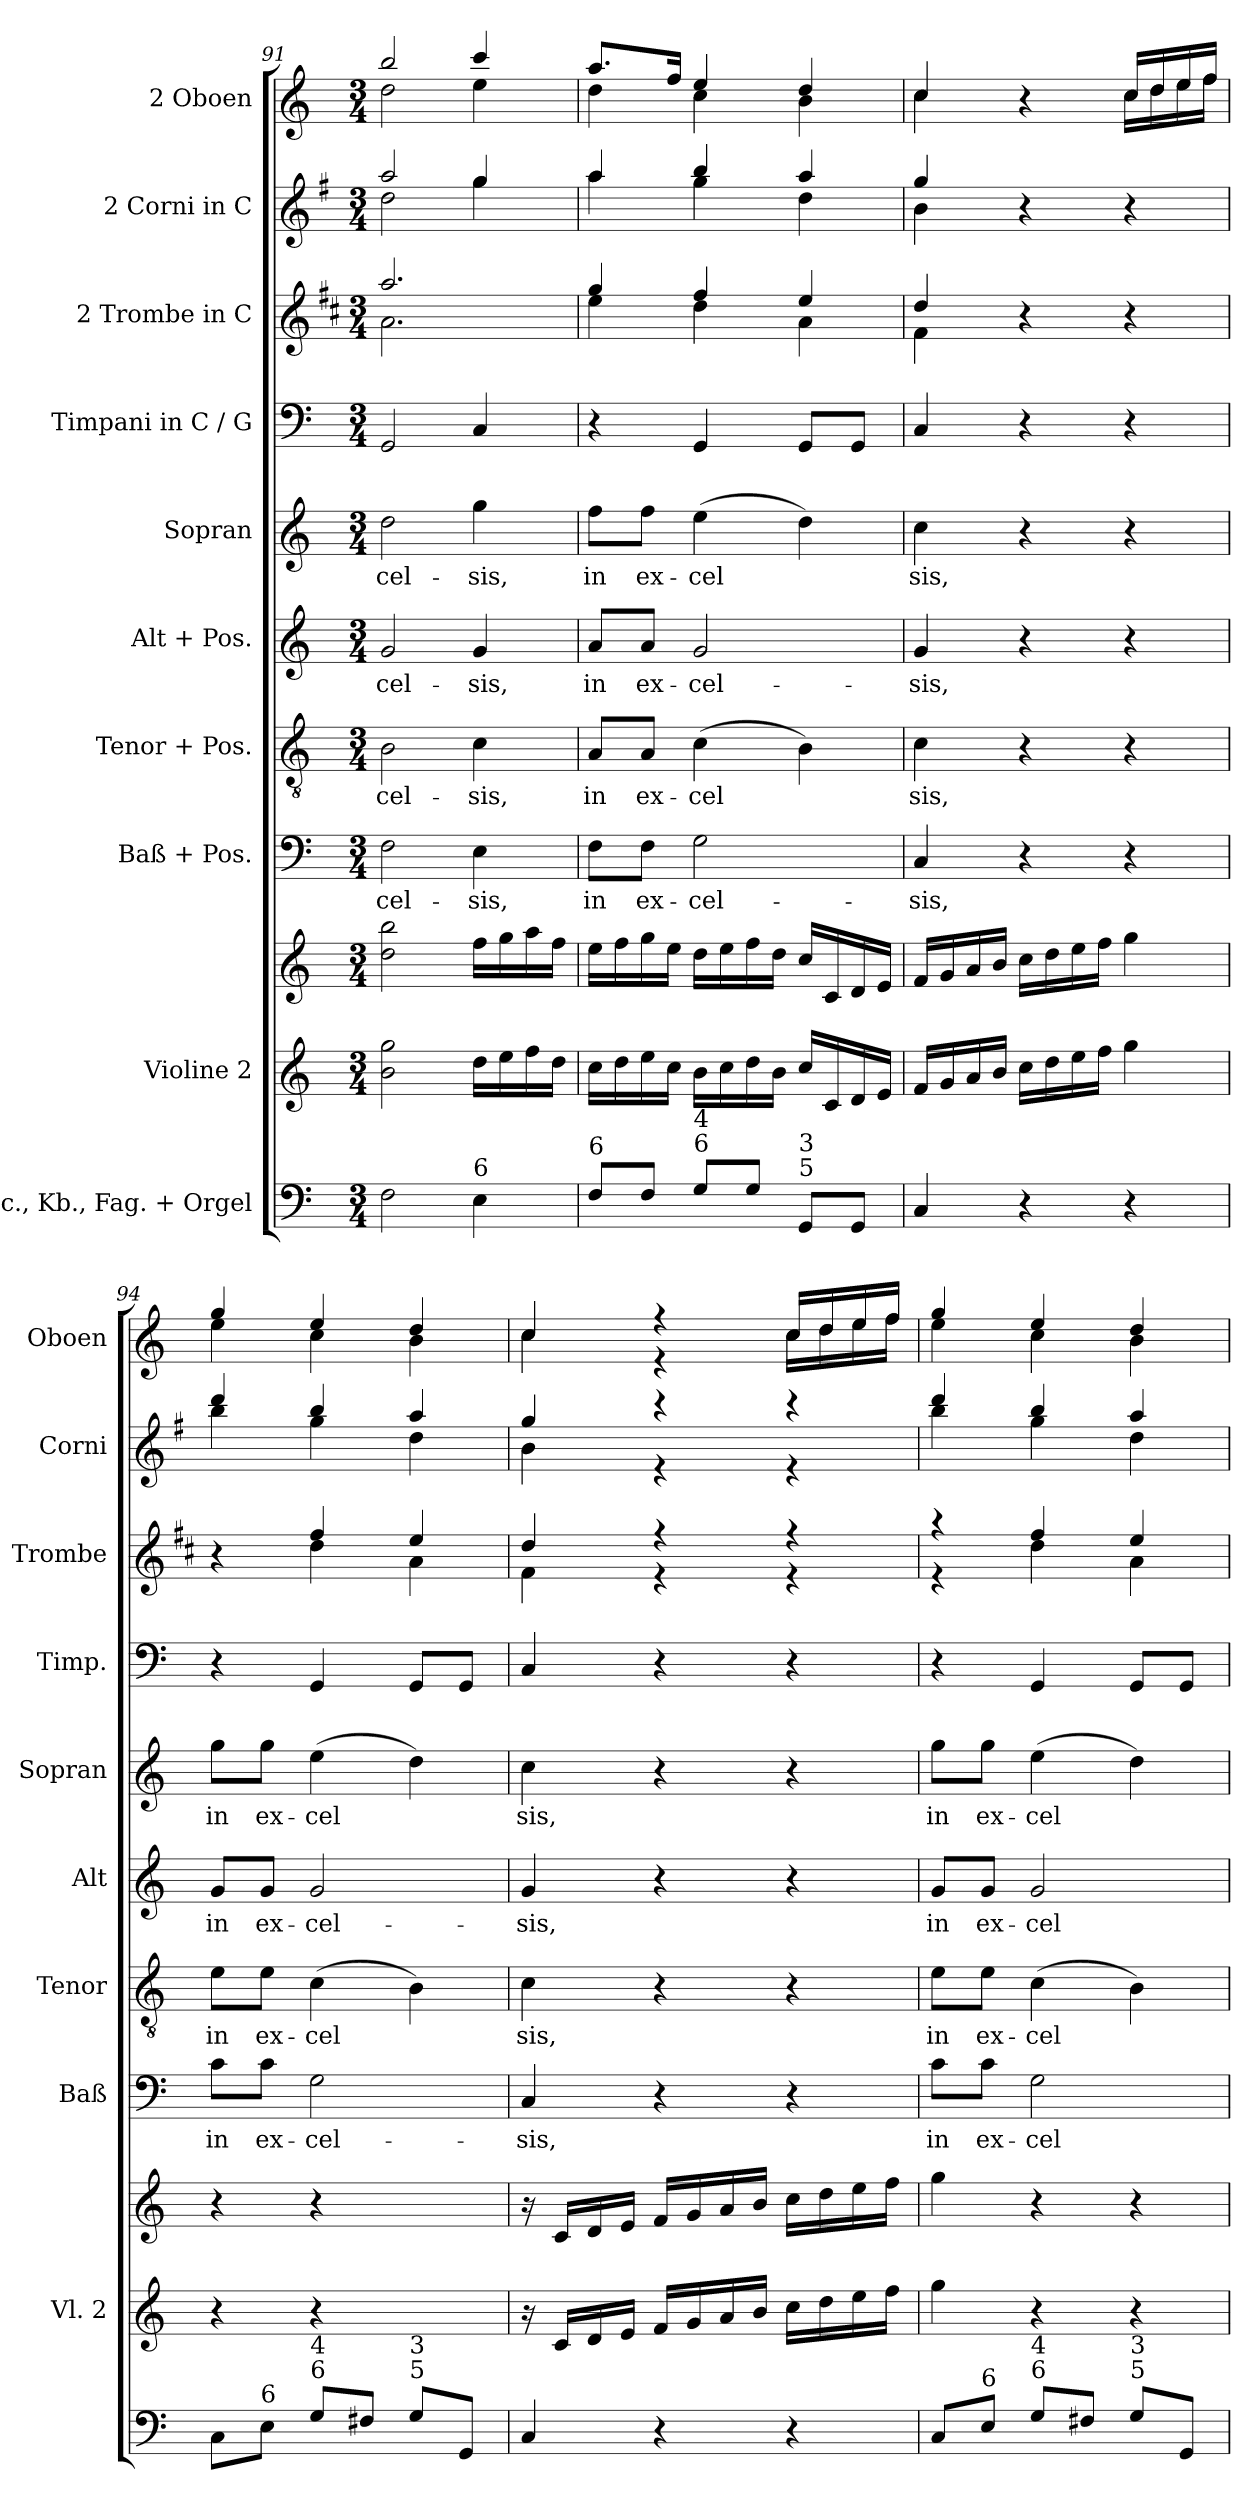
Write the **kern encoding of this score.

**kern	**kern	**kern	**kern	**text	**kern	**text	**kern	**text	**kern	**text	**kern	**kern	**kern	**kern
*part10	*part9	*part9	*part8	*part8	*part7	*part7	*part6	*part6	*part5	*part5	*part4	*part3	*part2	*part1
*staff11	*staff10	*staff9	*staff8	*staff8	*staff7	*staff7	*staff6	*staff6	*staff5	*staff5	*staff4	*staff3	*staff2	*staff1
*I"Vlc., Kb., Fag. + Orgel	*I"Violine 2	*	*I"Baß + Pos.	*	*I"Tenor + Pos.	*	*I"Alt + Pos.	*	*I"Sopran	*	*I"Timpani in C / G	*I"2 Trombe in C	*I"2 Corni in C	*I"2 Oboen
*	*I'Vl. 2	*	*I'Baß	*	*I'Tenor	*	*I'Alt	*	*I'Sopran	*	*I'Timp.	*I'Trombe	*I'Corni	*I'Oboen
!!LO:PB:g=z
*clefF4	*clefG2	*clefG2	*clefF4	*	*clefGv2	*	*clefG2	*	*clefG2	*	*clefF4	*clefG2	*clefG2	*clefG2
*	*	*	*	*	*	*	*	*	*	*	*	*ITrd1c2	*ITrd4c7	*
*k[]	*k[]	*k[]	*k[]	*	*k[]	*	*k[]	*	*k[]	*	*k[]	*k[]	*k[]	*k[]
*M3/4	*M3/4	*M3/4	*M3/4	*	*M3/4	*	*M3/4	*	*M3/4	*	*M3/4	*M3/4	*M3/4	*M3/4
=91	=91	=91	=91	=91	=91	=91	=91	=91	=91	=91	=91	=91	=91	=91
!	!	!	!	!LO:LY:b	!	!LO:LY:b	!	!LO:LY:b	!	!LO:LY:b	!	!	!	!
*	*	*	*	*	*	*	*	*	*	*	*	*^	*^	*^
2F\	2b\ 2gg\	2dd\ 2bb\	2F\	-cel-	2B\	-cel-	2g/	-cel-	2dd\	-cel-	2GG/	2.gg/	2.g\	2dd/	2g\	2bb/	2dd\
!LO:TX:a:t=6	!	!	!	!	!	!	!	!	!	!	!	!	!	!	!	!	!
!	!	!	!	!LO:LY:b	!	!LO:LY:b	!	!LO:LY:b	!	!LO:LY:b	!	!	!	!	!	!	!
4E\	16dd\LL	16ff\LL	4E\	sis,	4c\	sis,	4g/	sis,	4gg\	sis,	4C/	.	.	4cc/	4cc\	4ccc/	4ee\
.	16ee\	16gg\	.	.	.	.	.	.	.	.	.	.	.	.	.	.	.
.	16ff\	16aa\	.	.	.	.	.	.	.	.	.	.	.	.	.	.	.
.	16dd\JJ	16ff\JJ	.	.	.	.	.	.	.	.	.	.	.	.	.	.	.
=92	=92	=92	=92	=92	=92	=92	=92	=92	=92	=92	=92	=92	=92	=92	=92	=92	=92
!LO:TX:a:t=6	!	!	!	!	!	!	!	!	!	!	!	!	!	!	!	!	!
!	!	!	!	!LO:LY:b	!	!LO:LY:b	!	!LO:LY:b	!	!LO:LY:b	!	!	!	!	!	!	!
8F/L	16cc\LL	16ee\LL	8F\L	in	8A/L	in	8a/L	in	8ff\L	in	4r	4ff/	4dd\	4dd/	4dd\	8.aa/L	4dd\
.	16dd\	16ff\	.	.	.	.	.	.	.	.	.	.	.	.	.	.	.
!	!	!	!	!LO:LY:b	!	!LO:LY:b	!	!LO:LY:b	!	!LO:LY:b	!	!	!	!	!	!	!
8F/J	16ee\	16gg\	8F\J	ex-	8A/J	ex-	8a/J	ex-	8ff\J	ex-	.	.	.	.	.	.	.
.	16cc\JJ	16ee\JJ	.	.	.	.	.	.	.	.	.	.	.	.	.	16ff/Jk	.
!LO:TX:a:t=6	!	!	!	!	!	!	!	!	!	!	!	!	!	!	!	!	!
!LO:TX:a:t=4	!	!	!	!	!	!	!	!	!	!	!	!	!	!	!	!	!
!	!	!	!	!LO:LY:b	!	!LO:LY:b	!	!LO:LY:b	!	!LO:LY:b	!	!	!	!	!	!	!
8G/L	16b\LL	16dd\LL	2G\	cel-	(>4c\	cel	2g/	cel-	(>4ee\	cel	4GG/	4ee/	4cc\	4ee/	4cc\	4ee/	4cc\
.	16cc\	16ee\	.	.	.	.	.	.	.	.	.	.	.	.	.	.	.
8G/J	16dd\	16ff\	.	.	.	.	.	.	.	.	.	.	.	.	.	.	.
.	16b\JJ	16dd\JJ	.	.	.	.	.	.	.	.	.	.	.	.	.	.	.
!LO:TX:a:t=5	!	!	!	!	!	!	!	!	!	!	!	!	!	!	!	!	!
!LO:TX:a:t=3	!	!	!	!	!	!	!	!	!	!	!	!	!	!	!	!	!
8GG/L	16cc/LL	16cc/LL	.	.	4B\)	.	.	.	4dd\)	.	8GG/L	4dd/	4g\	4dd/	4g\	4dd/	4b\
.	16c/	16c/	.	.	.	.	.	.	.	.	.	.	.	.	.	.	.
8GG/J	16d/	16d/	.	.	.	.	.	.	.	.	8GG/J	.	.	.	.	.	.
.	16e/JJ	16e/JJ	.	.	.	.	.	.	.	.	.	.	.	.	.	.	.
=93	=93	=93	=93	=93	=93	=93	=93	=93	=93	=93	=93	=93	=93	=93	=93	=93	=93
!	!	!	!	!LO:LY:b	!	!LO:LY:b	!	!LO:LY:b	!	!LO:LY:b	!	!	!	!	!	!	!
4C/	16f/LL	16f/LL	4C/	sis,	4c\	sis,	4g/	sis,	4cc\	sis,	4C/	4cc/	4e\	4cc/	4e\	4cc/	4cc\
.	16g/	16g/	.	.	.	.	.	.	.	.	.	.	.	.	.	.	.
.	16a/	16a/	.	.	.	.	.	.	.	.	.	.	.	.	.	.	.
.	16b/JJ	16b/JJ	.	.	.	.	.	.	.	.	.	.	.	.	.	.	.
4r	16cc\LL	16cc\LL	4r	.	4r	.	4r	.	4r	.	4r	4r	2ryy	4r	2ryy	4r	4ryy
.	16dd\	16dd\	.	.	.	.	.	.	.	.	.	.	.	.	.	.	.
.	16ee\	16ee\	.	.	.	.	.	.	.	.	.	.	.	.	.	.	.
.	16ff\JJ	16ff\JJ	.	.	.	.	.	.	.	.	.	.	.	.	.	.	.
4r	4gg\	4gg\	4r	.	4r	.	4r	.	4r	.	4r	4r	.	4r	.	16cc/LL	16cc\LL
.	.	.	.	.	.	.	.	.	.	.	.	.	.	.	.	16dd/	16dd\
.	.	.	.	.	.	.	.	.	.	.	.	.	.	.	.	16ee/	16ee\
.	.	.	.	.	.	.	.	.	.	.	.	.	.	.	.	16ff/JJ	16ff\JJ
=94	=94	=94	=94	=94	=94	=94	=94	=94	=94	=94	=94	=94	=94	=94	=94	=94	=94
!	!	!	!	!LO:LY:b	!	!LO:LY:b	!	!LO:LY:b	!	!LO:LY:b	!	!	!	!	!	!	!
8C\L	4r	4r	8c\L	in	8e\L	in	8g/L	in	8gg\L	in	4r	4r	4ryy	4gg/	4ee\	4gg/	4ee\
!LO:TX:a:t=6	!	!	!	!	!	!	!	!	!	!	!	!	!	!	!	!	!
!	!	!	!	!LO:LY:b	!	!LO:LY:b	!	!LO:LY:b	!	!LO:LY:b	!	!	!	!	!	!	!
8E\J	.	.	8c\J	ex-	8e\J	ex-	8g/J	ex-	8gg\J	ex-	.	.	.	.	.	.	.
!LO:TX:a:t=6	!	!	!	!	!	!	!	!	!	!	!	!	!	!	!	!	!
!LO:TX:a:t=4	!	!	!	!	!	!	!	!	!	!	!	!	!	!	!	!	!
!	!	!	!	!LO:LY:b	!	!LO:LY:b	!	!LO:LY:b	!	!LO:LY:b	!	!	!	!	!	!	!
8G/L	4r	4r	2G\	cel-	(>4c\	cel	2g/	cel-	(>4ee\	cel	4GG/	4ee/	4cc\	4ee/	4cc\	4ee/	4cc\
8F#X/J	.	.	.	.	.	.	.	.	.	.	.	.	.	.	.	.	.
!LO:TX:a:t=5	!	!	!	!	!	!	!	!	!	!	!	!	!	!	!	!	!
!LO:TX:a:t=3	!	!	!	!	!	!	!	!	!	!	!	!	!	!	!	!	!
8G/L	4ryy	4ryy	.	.	4B\)	.	.	.	4dd\)	.	8GG/L	4dd/	4g\	4dd/	4g\	4dd/	4b\
8GG/J	.	.	.	.	.	.	.	.	.	.	8GG/J	.	.	.	.	.	.
!!LO:PB:g=z	!!
=95	=95	=95	=95	=95	=95	=95	=95	=95	=95	=95	=95	=95	=95	=95	=95	=95	=95
!	!	!	!	!LO:LY:b	!	!LO:LY:b	!	!LO:LY:b	!	!LO:LY:b	!	!	!	!	!	!	!
4C/	16r	16r	4C/	-sis,	4c\	-sis,	4g/	-sis,	4cc\	-sis,	4C/	4cc/	4e\	4cc/	4e\	4cc/	4cc\
.	16c/LL	16c/LL	.	.	.	.	.	.	.	.	.	.	.	.	.	.	.
.	16d/	16d/	.	.	.	.	.	.	.	.	.	.	.	.	.	.	.
.	16e/JJ	16e/JJ	.	.	.	.	.	.	.	.	.	.	.	.	.	.	.
4r	16f/LL	16f/LL	4r	.	4r	.	4r	.	4r	.	4r	4r	4r	4r	4r	4r	4r
.	16g/	16g/	.	.	.	.	.	.	.	.	.	.	.	.	.	.	.
.	16a/	16a/	.	.	.	.	.	.	.	.	.	.	.	.	.	.	.
.	16b/JJ	16b/JJ	.	.	.	.	.	.	.	.	.	.	.	.	.	.	.
4r	16cc\LL	16cc\LL	4r	.	4r	.	4r	.	4r	.	4r	4r	4r	4r	4r	16cc/LL	16cc\LL
.	16dd\	16dd\	.	.	.	.	.	.	.	.	.	.	.	.	.	16dd/	16dd\
.	16ee\	16ee\	.	.	.	.	.	.	.	.	.	.	.	.	.	16ee/	16ee\
.	16ff\JJ	16ff\JJ	.	.	.	.	.	.	.	.	.	.	.	.	.	16ff/JJ	16ff\JJ
=96	=96	=96	=96	=96	=96	=96	=96	=96	=96	=96	=96	=96	=96	=96	=96	=96	=96
!	!	!	!	!LO:LY:b	!	!LO:LY:b	!	!LO:LY:b	!	!LO:LY:b	!	!	!	!	!	!	!
8C/L	4gg\	4gg\	8c\L	in	8e\L	in	8g/L	in	8gg\L	in	4r	4r	4r	4gg/	4ee\	4gg/	4ee\
!LO:TX:a:t=6	!	!	!	!	!	!	!	!	!	!	!	!	!	!	!	!	!
!	!	!	!	!LO:LY:b	!	!LO:LY:b	!	!LO:LY:b	!	!LO:LY:b	!	!	!	!	!	!	!
8E/J	.	.	8c\J	ex-	8e\J	ex-	8g/J	ex-	8gg\J	ex-	.	.	.	.	.	.	.
!LO:TX:a:t=6	!	!	!	!	!	!	!	!	!	!	!	!	!	!	!	!	!
!LO:TX:a:t=4	!	!	!	!	!	!	!	!	!	!	!	!	!	!	!	!	!
!	!	!	!	!LO:LY:b	!	!LO:LY:b	!	!LO:LY:b	!	!LO:LY:b	!	!	!	!	!	!	!
8G/L	4r	4r	2G\	cel-	(>4c\	cel	2g/	cel-	(>4ee\	cel	4GG/	4ee/	4cc\	4ee/	4cc\	4ee/	4cc\
8F#X/J	.	.	.	.	.	.	.	.	.	.	.	.	.	.	.	.	.
!LO:TX:a:t=5	!	!	!	!	!	!	!	!	!	!	!	!	!	!	!	!	!
!LO:TX:a:t=3	!	!	!	!	!	!	!	!	!	!	!	!	!	!	!	!	!
8G/L	4r	4r	.	.	4B\)	.	.	.	4dd\)	.	8GG/L	4dd/	4g\	4dd/	4g\	4dd/	4b\
8GG/J	.	.	.	.	.	.	.	.	.	.	8GG/J	.	.	.	.	.	.
*	*	*	*	*	*	*	*	*	*	*	*	*v	*v	*	*	*v	*v
*	*	*	*	*	*	*	*	*	*	*	*	*	*v	*v	*
=	=	=	=	=	=	=	=	=	=	=	=	=	=	=
*-	*-	*-	*-	*-	*-	*-	*-	*-	*-	*-	*-	*-	*-	*-
